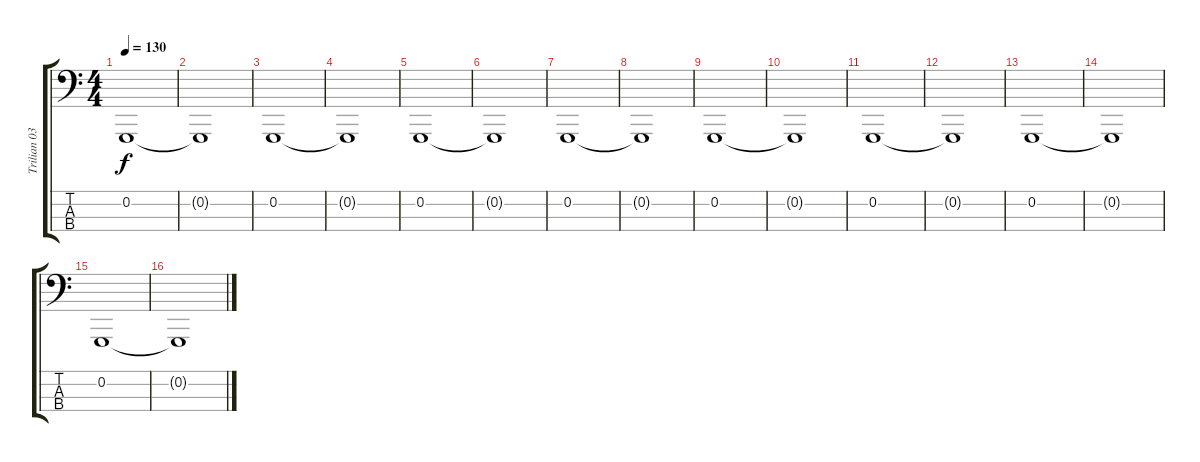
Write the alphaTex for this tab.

\track ("Trilian 03" "Trilian 03") {instrument lead2sawtooth}
\staff {score tabs}
\tuning (C2 G1 D1 G0) {hide}
\ts (4 4)
\tempo 130
\clef f4
\ks c
0.2.1{dy f instrument lead1square} |
0.2{t}.1 |
0.2.1 |
0.2{t}.1 |
0.2.1 |
0.2{t}.1 |
0.2.1 |
0.2{t}.1 |
0.2.1 |
0.2{t}.1 |
0.2.1 |
0.2{t}.1 |
0.2.1 |
0.2{t}.1 |
0.2.1 |
0.2{t}.1
